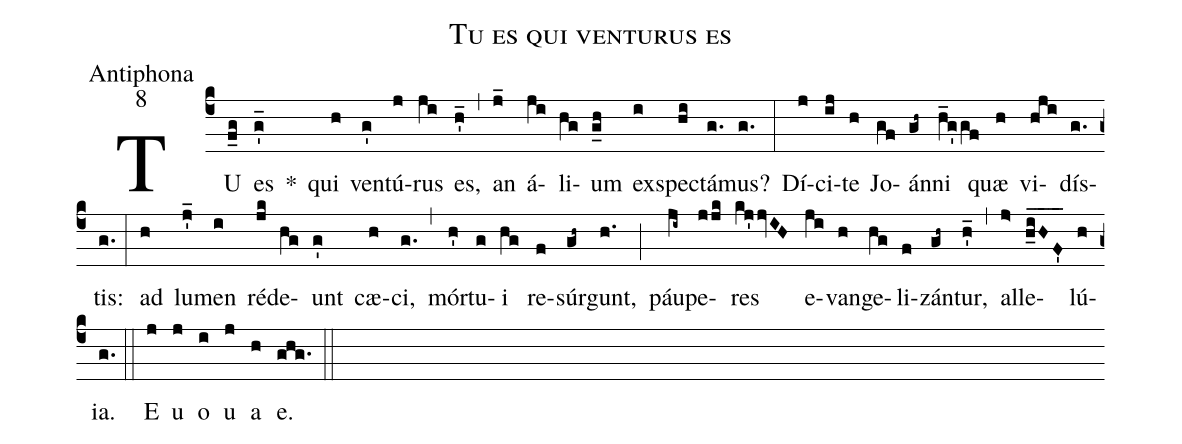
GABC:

name:Tu es qui venturus es;
office-part:Antiphona;
mode:8;
%%
(c4)TU(f_0g) es(g'_) *() qui(h) ven(g')tú(j)rus(ji) es,(h'_) (,) an(j_) á(ji)li(hg)um(g_0h) ex(i)spec(hi)tá(g.)mus?(g.) (:) Dí(j)ci(ij)te(h) Jo(gf)án(gh~)ni(h_g'/gf) quæ(h) vi(hji)dís(g.)tis:(g.) (:) ad(h) lu(j'_)men(i) réd(jk)e(hg)unt(g') cæ(h)ci,(g.) (,) mór(h')tu(g)i(hg) re(f)súr(gh~)gunt,(h.) (;) páu(ji~)pe(j!/jk)res(kj'/jvIH) e(ji)van(h)ge(hg)li(f)zán(gh~)tur,(h'_) (,) al(j>)le(h_0iHF'___)lú(-h>)ia.(g.) (::) E(j) u(j) o(i) u(j) a(h) e.(ghg.) (::)
